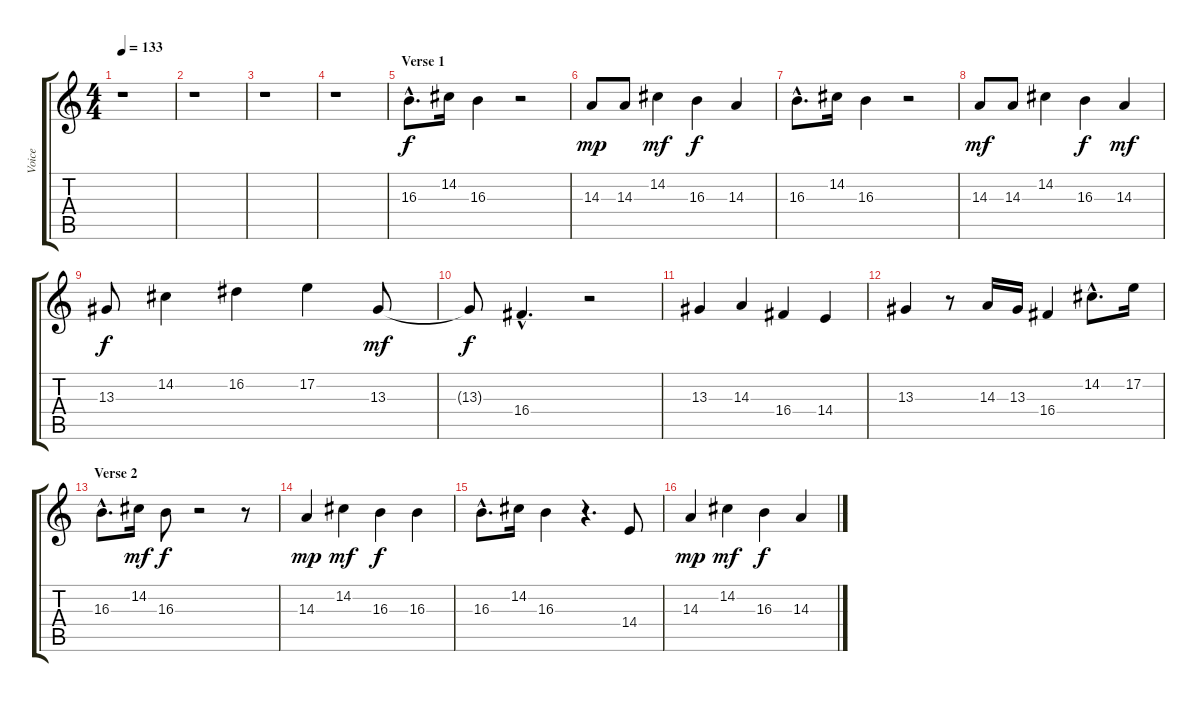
\track ("Voice" "Voice") {instrument flute}
\staff {score tabs}
\tuning (E4 B3 G3 D3 A2 E2) {hide}
\ts (4 4)
\tempo 133
\clef g2
\ks c
r.1{dy f instrument flute} |
r.1 |
r.1 |
r.1 |
\section ("" "Verse 1")
16.3{hac}.8{d} 14.2.16 16.3.4 r.2 |
14.3.8{dy mp} 14.3.8 14.2.4{dy mf} 16.3.4{dy f} 14.3.4 |
16.3{hac}.8{d} 14.2.16 16.3.4 r.2 |
14.3.8{dy mf} 14.3.8 14.2.4 16.3.4{dy f} 14.3.4{dy mf} |
13.3.8{dy f} 14.2.4 16.2.4 17.2.4 13.3.8{dy mf} |
13.3{t}.8{dy f} 16.4{hac}.4{d} r.2 |
13.3.4 14.3.4 16.4.4 14.4.4 |
13.3.4 r.8 14.3.16 13.3.16 16.4.4 14.2{hac}.8{d} 17.2.16 |
\section ("" "Verse 2")
16.3{hac}.8{d} 14.2.16{dy mf} 16.3.8{dy f} r.2 r.8 |
14.3.4{dy mp} 14.2.4{dy mf} 16.3.4{dy f} 16.3.4 |
16.3{hac}.8{d} 14.2.16 16.3.4 r.4{d} 14.4.8 |
14.3.4{dy mp} 14.2.4{dy mf} 16.3.4{dy f} 14.3.4
